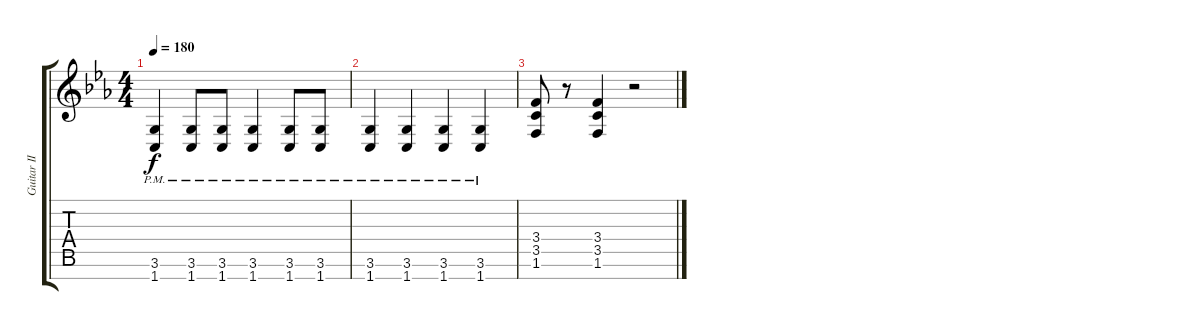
\track ("Guitar II" "Guitar II") {instrument distortionguitar}
\staff {score tabs}
\tuning (E4 B3 G3 D3 A2 E2 B1) {hide}
\ts (4 4)
\tempo 180
\clef g2
\ks eb
(3.6{pm} 1.7{pm}).4{dy f} (3.6{pm} 1.7{pm}).8 (3.6{pm} 1.7{pm}).8 (3.6{pm} 1.7{pm}).4 (3.6{pm} 1.7{pm}).8 (3.6{pm} 1.7{pm}).8 |
(3.6{pm} 1.7{pm}).4 (3.6{pm} 1.7{pm}).4 (3.6{pm} 1.7{pm}).4 (3.6{pm} 1.7{pm}).4 |
(3.4 3.5 1.6).8 r.8 (3.4 3.5 1.6).4 r.2
